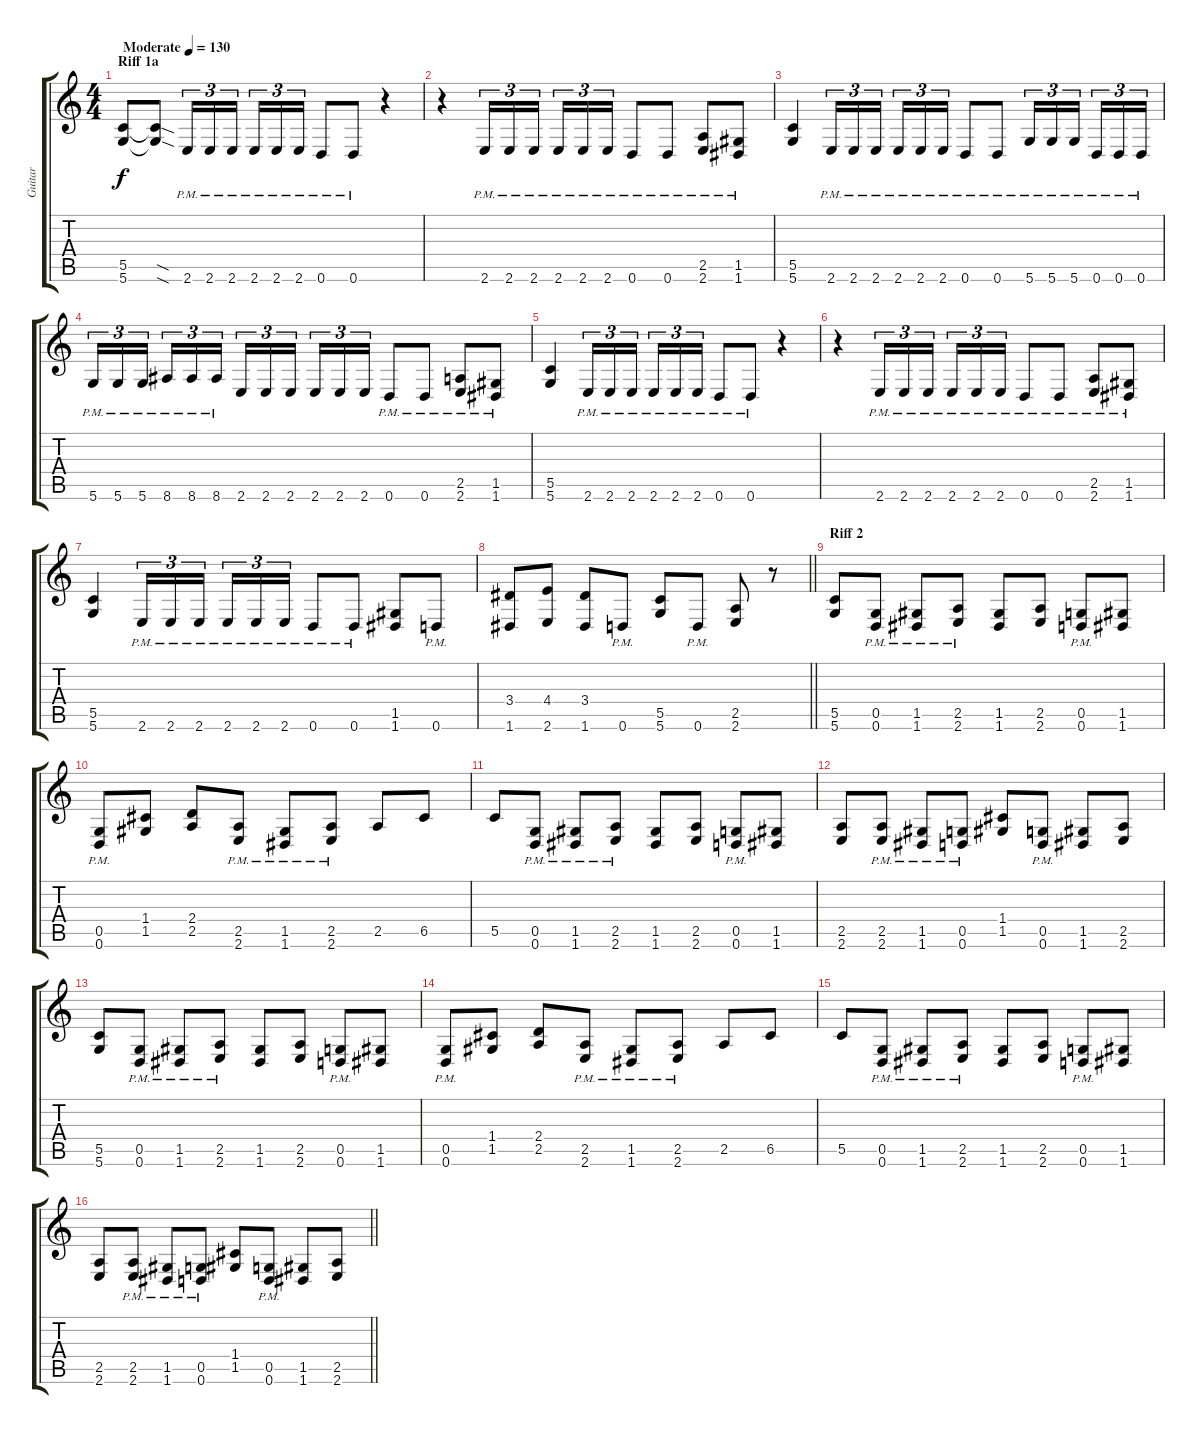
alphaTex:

\track ("Guitar" "Guitar") {instrument distortionguitar}
\staff {score tabs}
\tuning (D4 A3 F3 C3 G2 D2) {hide}
\ts (4 4)
\section ("" "Riff 1a")
\tempo (130 "Moderate")
\clef g2
\ks c
(5.5 5.6).8{dy f instrument distortionguitar} (5.5{sod t} 5.6{sod t}).8 2.6{pm}.16{tu (3 2)} 2.6{pm}.16{tu (3 2)} 2.6{pm}.16{tu (3 2) beam splitsecondary} 2.6{pm}.16{tu (3 2)} 2.6{pm}.16{tu (3 2)} 2.6{pm}.16{tu (3 2)} 0.6{pm}.8 0.6{pm}.8 r.4 |
r.4 2.6{pm}.16{tu (3 2)} 2.6{pm}.16{tu (3 2)} 2.6{pm}.16{tu (3 2) beam splitsecondary} 2.6{pm}.16{tu (3 2)} 2.6{pm}.16{tu (3 2)} 2.6{pm}.16{tu (3 2)} 0.6{pm}.8 0.6{pm}.8 (2.5{pm} 2.6{pm}).8 (1.5{pm} 1.6{pm}).8 |
(5.5 5.6).4 2.6{pm}.16{tu (3 2)} 2.6{pm}.16{tu (3 2)} 2.6{pm}.16{tu (3 2) beam splitsecondary} 2.6{pm}.16{tu (3 2)} 2.6{pm}.16{tu (3 2)} 2.6{pm}.16{tu (3 2)} 0.6{pm}.8 0.6{pm}.8 5.6{pm}.16{tu (3 2)} 5.6{pm}.16{tu (3 2)} 5.6{pm}.16{tu (3 2) beam splitsecondary} 0.6{pm}.16{tu (3 2)} 0.6{pm}.16{tu (3 2)} 0.6{pm}.16{tu (3 2)} |
5.6{pm}.16{tu (3 2)} 5.6{pm}.16{tu (3 2)} 5.6{pm}.16{tu (3 2) beam splitsecondary} 8.6{pm}.16{tu (3 2)} 8.6{pm}.16{tu (3 2)} 8.6{pm}.16{tu (3 2)} 2.6.16{tu (3 2)} 2.6.16{tu (3 2)} 2.6.16{tu (3 2) beam splitsecondary} 2.6.16{tu (3 2)} 2.6.16{tu (3 2)} 2.6.16{tu (3 2)} 0.6{pm}.8 0.6{pm}.8 (2.5{pm} 2.6{pm}).8 (1.5{pm} 1.6{pm}).8 |
(5.5 5.6).4 2.6{pm}.16{tu (3 2)} 2.6{pm}.16{tu (3 2)} 2.6{pm}.16{tu (3 2) beam splitsecondary} 2.6{pm}.16{tu (3 2)} 2.6{pm}.16{tu (3 2)} 2.6{pm}.16{tu (3 2)} 0.6{pm}.8 0.6{pm}.8 r.4 |
r.4 2.6{pm}.16{tu (3 2)} 2.6{pm}.16{tu (3 2)} 2.6{pm}.16{tu (3 2) beam splitsecondary} 2.6{pm}.16{tu (3 2)} 2.6{pm}.16{tu (3 2)} 2.6{pm}.16{tu (3 2)} 0.6{pm}.8 0.6{pm}.8 (2.5{pm} 2.6{pm}).8 (1.5{pm} 1.6{pm}).8 |
(5.5 5.6).4 2.6{pm}.16{tu (3 2)} 2.6{pm}.16{tu (3 2)} 2.6{pm}.16{tu (3 2) beam splitsecondary} 2.6{pm}.16{tu (3 2)} 2.6{pm}.16{tu (3 2)} 2.6{pm}.16{tu (3 2)} 0.6{pm}.8 0.6{pm}.8 (1.5 1.6).8 0.6{pm}.8 |
\barLineRight lightlight
(3.4 1.6).8 (4.4 2.6).8 (3.4 1.6).8 0.6{pm}.8 (5.5 5.6).8 0.6{pm}.8 (2.5 2.6).8 r.8 |
\section ("" "Riff 2")
(5.5 5.6).8 (0.5{pm} 0.6{pm}).8 (1.5{pm} 1.6{pm}).8 (2.5{pm} 2.6{pm}).8 (1.5 1.6).8 (2.5 2.6).8 (0.5{pm} 0.6{pm}).8 (1.5 1.6).8 |
(0.5{pm} 0.6{pm}).8 (1.4 1.5).8 (2.4 2.5).8 (2.5{pm} 2.6{pm}).8 (1.5{pm} 1.6{pm}).8 (2.5{pm} 2.6{pm}).8 2.5.8 6.5.8 |
5.5.8 (0.5{pm} 0.6{pm}).8 (1.5{pm} 1.6{pm}).8 (2.5{pm} 2.6{pm}).8 (1.5 1.6).8 (2.5 2.6).8 (0.5{pm} 0.6{pm}).8 (1.5 1.6).8 |
(2.5 2.6).8 (2.5{pm} 2.6{pm}).8 (1.5{pm} 1.6{pm}).8 (0.5{pm} 0.6{pm}).8 (1.4 1.5).8 (0.5{pm} 0.6{pm}).8 (1.5 1.6).8 (2.5 2.6).8 |
(5.5 5.6).8 (0.5{pm} 0.6{pm}).8 (1.5{pm} 1.6{pm}).8 (2.5{pm} 2.6{pm}).8 (1.5 1.6).8 (2.5 2.6).8 (0.5{pm} 0.6{pm}).8 (1.5 1.6).8 |
(0.5{pm} 0.6{pm}).8 (1.4 1.5).8 (2.4 2.5).8 (2.5{pm} 2.6{pm}).8 (1.5{pm} 1.6{pm}).8 (2.5{pm} 2.6{pm}).8 2.5.8 6.5.8 |
5.5.8 (0.5{pm} 0.6{pm}).8 (1.5{pm} 1.6{pm}).8 (2.5{pm} 2.6{pm}).8 (1.5 1.6).8 (2.5 2.6).8 (0.5{pm} 0.6{pm}).8 (1.5 1.6).8 |
\barLineRight lightlight
(2.5 2.6).8 (2.5{pm} 2.6{pm}).8 (1.5{pm} 1.6{pm}).8 (0.5{pm} 0.6{pm}).8 (1.4 1.5).8 (0.5{pm} 0.6{pm}).8 (1.5 1.6).8 (2.5 2.6).8
